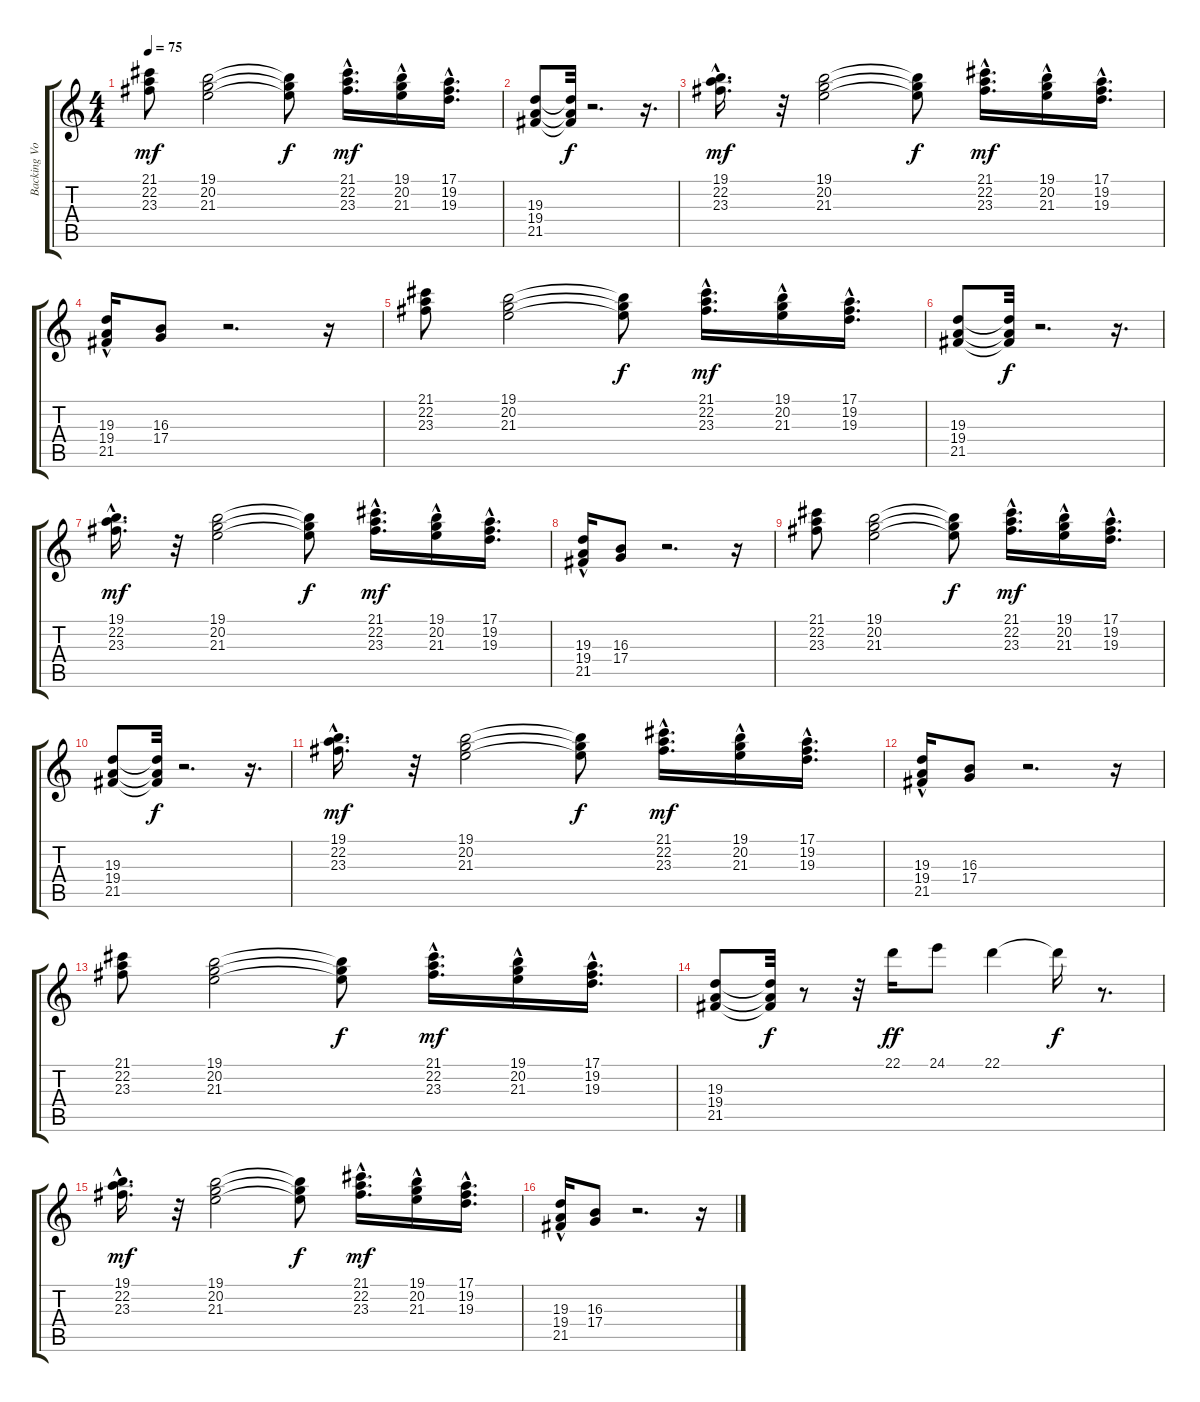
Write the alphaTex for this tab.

\track ("Backing Vocals" "Backing Vo") {instrument synthvoice}
\staff {score tabs}
\tuning (E4 B3 G3 D3 A2 E2) {hide}
\ts (4 4)
\tempo 75
\clef g2
\ks c
(21.1 22.2 23.3).8{dy mf} (19.1 20.2 21.3).2 (19.1{t} 20.2{t} 21.3{t}).8{dy f} (21.1{hac} 22.2{hac} 23.3{hac}).16{d dy mf} (19.1{hac} 20.2{hac} 21.3{hac}).16 (17.1{hac} 19.2{hac} 19.3{hac}).16{d} |
(19.3 19.4 21.5).8 (19.3{t} 19.4{t} 21.5{t}).32{dy f} r.2{d} r.16{d} |
(19.1{hac} 22.2{hac} 23.3{hac}).16{d dy mf} r.32 (19.1 20.2 21.3).2 (19.1{t} 20.2{t} 21.3{t}).8{dy f} (21.1{hac} 22.2{hac} 23.3{hac}).16{d dy mf} (19.1{hac} 20.2{hac} 21.3{hac}).16 (17.1{hac} 19.2{hac} 19.3{hac}).16{d} |
(19.3{hac} 19.4 21.5).16 (16.3 17.4).8 r.2{d} r.16 |
(21.1 22.2 23.3).8 (19.1 20.2 21.3).2 (19.1{t} 20.2{t} 21.3{t}).8{dy f} (21.1{hac} 22.2{hac} 23.3{hac}).16{d dy mf} (19.1{hac} 20.2{hac} 21.3{hac}).16 (17.1{hac} 19.2{hac} 19.3{hac}).16{d} |
(19.3 19.4 21.5).8 (19.3{t} 19.4{t} 21.5{t}).32{dy f} r.2{d} r.16{d} |
(19.1{hac} 22.2{hac} 23.3{hac}).16{d dy mf} r.32 (19.1 20.2 21.3).2 (19.1{t} 20.2{t} 21.3{t}).8{dy f} (21.1{hac} 22.2{hac} 23.3{hac}).16{d dy mf} (19.1{hac} 20.2{hac} 21.3{hac}).16 (17.1{hac} 19.2{hac} 19.3{hac}).16{d} |
(19.3{hac} 19.4 21.5).16 (16.3 17.4).8 r.2{d} r.16 |
(21.1 22.2 23.3).8 (19.1 20.2 21.3).2 (19.1{t} 20.2{t} 21.3{t}).8{dy f} (21.1{hac} 22.2{hac} 23.3{hac}).16{d dy mf} (19.1{hac} 20.2{hac} 21.3{hac}).16 (17.1{hac} 19.2{hac} 19.3{hac}).16{d} |
(19.3 19.4 21.5).8 (19.3{t} 19.4{t} 21.5{t}).32{dy f} r.2{d} r.16{d} |
(19.1{hac} 22.2{hac} 23.3{hac}).16{d dy mf} r.32 (19.1 20.2 21.3).2 (19.1{t} 20.2{t} 21.3{t}).8{dy f} (21.1{hac} 22.2{hac} 23.3{hac}).16{d dy mf} (19.1{hac} 20.2{hac} 21.3{hac}).16 (17.1{hac} 19.2{hac} 19.3{hac}).16{d} |
(19.3{hac} 19.4 21.5).16 (16.3 17.4).8 r.2{d} r.16 |
(21.1 22.2 23.3).8 (19.1 20.2 21.3).2 (19.1{t} 20.2{t} 21.3{t}).8{dy f} (21.1{hac} 22.2{hac} 23.3{hac}).16{d dy mf} (19.1{hac} 20.2{hac} 21.3{hac}).16 (17.1{hac} 19.2{hac} 19.3{hac}).16{d} |
(19.3 19.4 21.5).8 (19.3{t} 19.4{t} 21.5{t}).32{dy f} r.8 r.32 22.1.16{dy ff} 24.1.8 22.1.4 22.1{t}.16{dy f} r.8{d} |
(19.1{hac} 22.2{hac} 23.3{hac}).16{d dy mf volume 14} r.32 (19.1 20.2 21.3).2{volume 14} (19.1{t} 20.2{t} 21.3{t}).8{dy f} (21.1{hac} 22.2{hac} 23.3{hac}).16{d dy mf volume 12} (19.1{hac} 20.2{hac} 21.3{hac}).16 (17.1{hac} 19.2{hac} 19.3{hac}).16{d volume 12} |
(19.3{hac} 19.4 21.5).16{volume 12} (16.3 17.4).8 r.2{d} r.16
